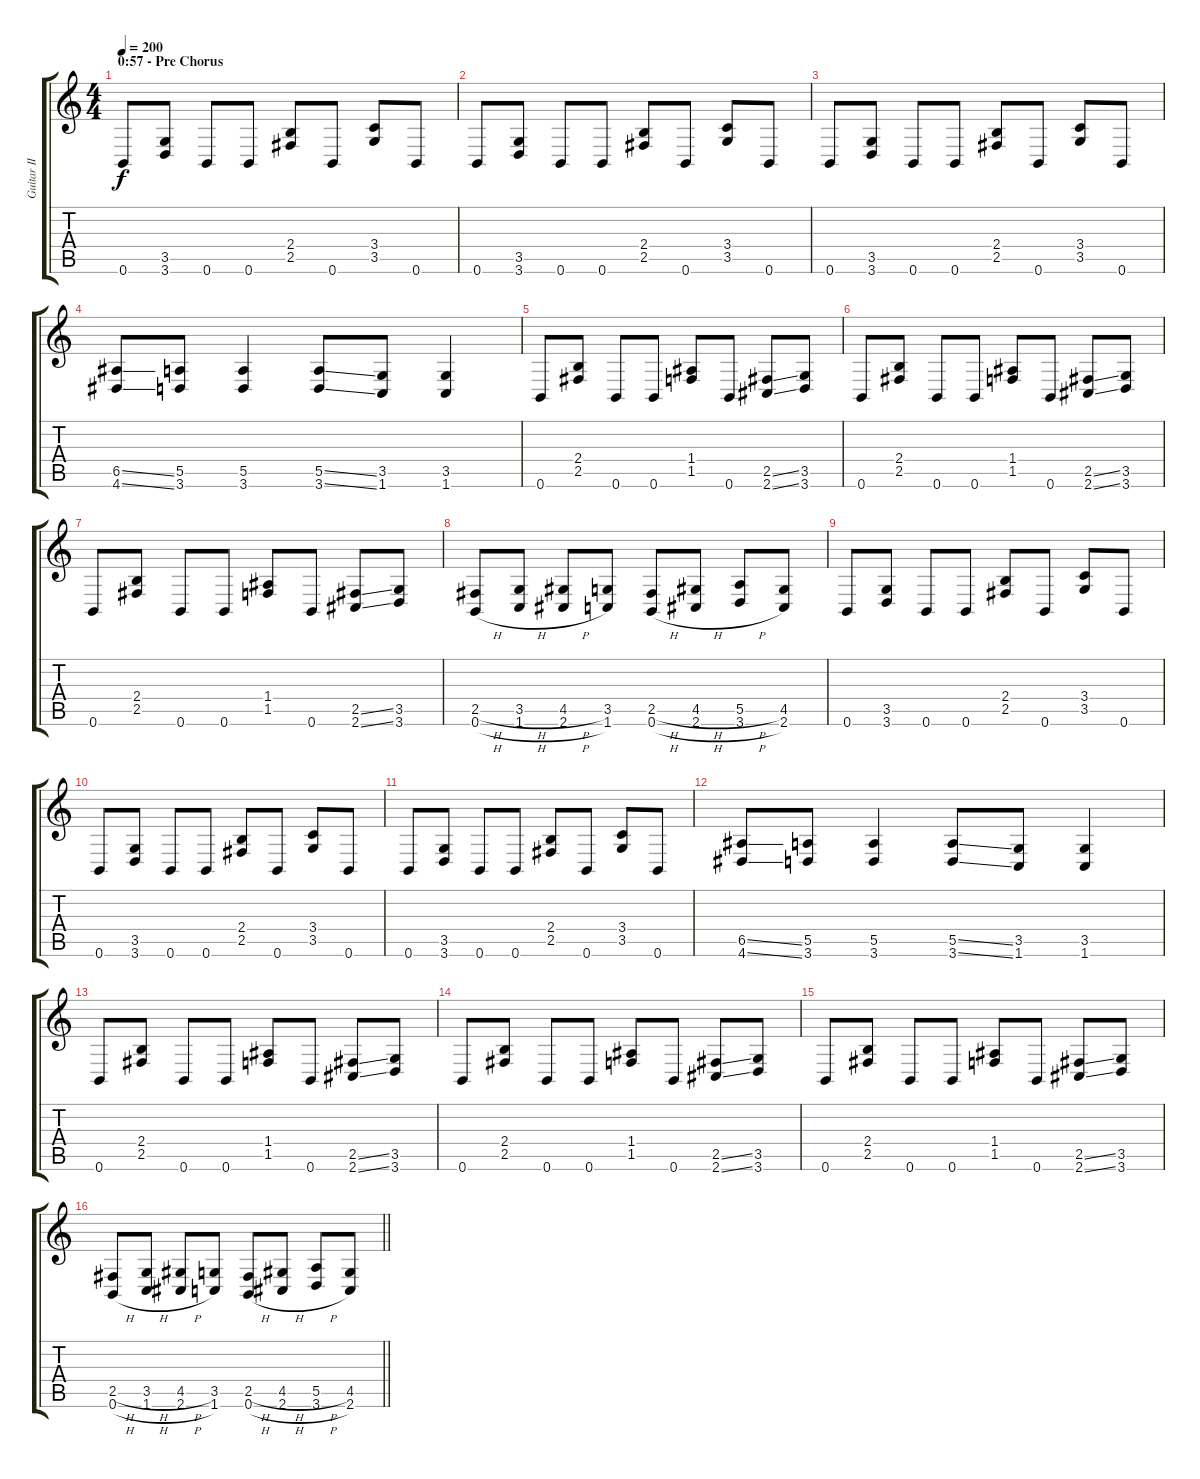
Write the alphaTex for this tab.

\track ("Guitar II" "Guitar II") {instrument distortionguitar}
\staff {score tabs}
\tuning (B3 Gb3 D3 A2 E2 B1) {hide}
\ts (4 4)
\section ("" "0:57 - Pre Chorus")
\tempo 200
\clef g2
\ks c
0.6.8{dy f} (3.5 3.6).8 0.6.8 0.6.8 (2.4 2.5).8 0.6.8 (3.4 3.5).8 0.6.8 |
0.6.8 (3.5 3.6).8 0.6.8 0.6.8 (2.4 2.5).8 0.6.8 (3.4 3.5).8 0.6.8 |
0.6.8 (3.5 3.6).8 0.6.8 0.6.8 (2.4 2.5).8 0.6.8 (3.4 3.5).8 0.6.8 |
(6.5{ss} 4.6{ss}).8 (5.5 3.6).8 (5.5 3.6).4 (5.5{ss} 3.6{ss}).8 (3.5 1.6).8 (3.5 1.6).4 |
0.6.8 (2.4 2.5).8 0.6.8 0.6.8 (1.4 1.5).8 0.6.8 (2.5{ss} 2.6{ss}).8 (3.5 3.6).8 |
0.6.8 (2.4 2.5).8 0.6.8 0.6.8 (1.4 1.5).8 0.6.8 (2.5{ss} 2.6{ss}).8 (3.5 3.6).8 |
0.6.8 (2.4 2.5).8 0.6.8 0.6.8 (1.4 1.5).8 0.6.8 (2.5{ss} 2.6{ss}).8 (3.5 3.6).8 |
(2.5{h} 0.6{h}).8 (3.5{h} 1.6{h}).8 (4.5{h} 2.6{h}).8 (3.5 1.6).8 (2.5{h} 0.6{h}).8 (4.5{h} 2.6{h}).8 (5.5{h} 3.6{h}).8 (4.5 2.6).8 |
0.6.8 (3.5 3.6).8 0.6.8 0.6.8 (2.4 2.5).8 0.6.8 (3.4 3.5).8 0.6.8 |
0.6.8 (3.5 3.6).8 0.6.8 0.6.8 (2.4 2.5).8 0.6.8 (3.4 3.5).8 0.6.8 |
0.6.8 (3.5 3.6).8 0.6.8 0.6.8 (2.4 2.5).8 0.6.8 (3.4 3.5).8 0.6.8 |
(6.5{ss} 4.6{ss}).8 (5.5 3.6).8 (5.5 3.6).4 (5.5{ss} 3.6{ss}).8 (3.5 1.6).8 (3.5 1.6).4 |
0.6.8 (2.4 2.5).8 0.6.8 0.6.8 (1.4 1.5).8 0.6.8 (2.5{ss} 2.6{ss}).8 (3.5 3.6).8 |
0.6.8 (2.4 2.5).8 0.6.8 0.6.8 (1.4 1.5).8 0.6.8 (2.5{ss} 2.6{ss}).8 (3.5 3.6).8 |
0.6.8 (2.4 2.5).8 0.6.8 0.6.8 (1.4 1.5).8 0.6.8 (2.5{ss} 2.6{ss}).8 (3.5 3.6).8 |
\barLineRight lightlight
(2.5{h} 0.6{h}).8 (3.5{h} 1.6{h}).8 (4.5{h} 2.6{h}).8 (3.5 1.6).8 (2.5{h} 0.6{h}).8 (4.5{h} 2.6{h}).8 (5.5{h} 3.6{h}).8 (4.5 2.6).8
